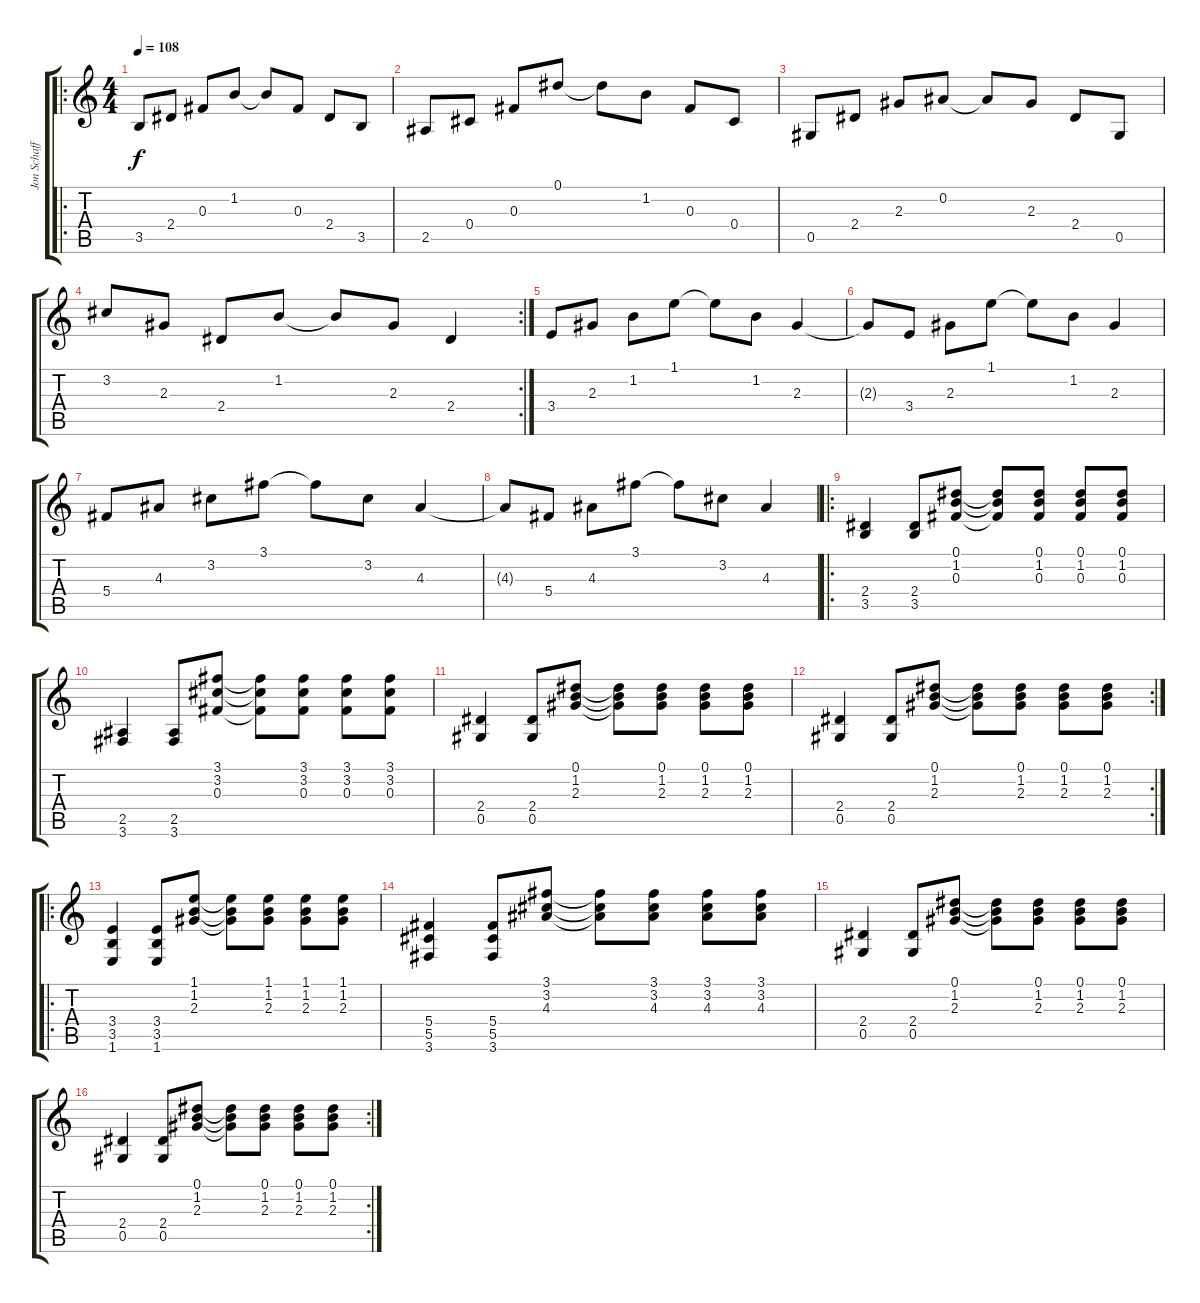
\track ("Jon Schaffer" "Jon Schaff") {instrument acousticguitarsteel}
\staff {score tabs}
\tuning (Eb4 Bb3 Gb3 Db3 Ab2 Eb2) {hide}
\ro
\ts (4 4)
\tempo 108
\clef g2
\ks c
3.5.8{dy f instrument acousticguitarsteel} 2.4.8 0.3.8 1.2.8 1.2{t}.8 0.3.8 2.4.8 3.5.8 |
2.5.8 0.4.8 0.3.8 0.1.8 0.1{t}.8 1.2.8 0.3.8 0.4.8 |
0.5.8 2.4.8 2.3.8 0.2.8 0.2{t}.8 2.3.8 2.4.8 0.5.8 |
\rc 2
3.2.8 2.3.8 2.4.8 1.2.8 1.2{t}.8 2.3.8 2.4.4 |
3.4.8 2.3.8 1.2.8 1.1.8 1.1{t}.8 1.2.8 2.3.4 |
2.3{t}.8 3.4.8 2.3.8 1.1.8 1.1{t}.8 1.2.8 2.3.4 |
5.4.8 4.3.8 3.2.8 3.1.8 3.1{t}.8 3.2.8 4.3.4 |
4.3{t}.8 5.4.8 4.3.8 3.1.8 3.1{t}.8 3.2.8 4.3.4 |
\ro
(2.4 3.5).4 (2.4 3.5).8 (0.1 1.2 0.3).8 (0.1{t} 1.2{t} 0.3{t}).8 (0.1 1.2 0.3).8 (0.1 1.2 0.3).8 (0.1 1.2 0.3).8 |
(2.5 3.6).4 (2.5 3.6).8 (3.1 3.2 0.3).8 (3.1{t} 3.2{t} 0.3{t}).8 (3.1 3.2 0.3).8 (3.1 3.2 0.3).8 (3.1 3.2 0.3).8 |
(2.4 0.5).4 (2.4 0.5).8 (0.1 1.2 2.3).8 (0.1{t} 1.2{t} 2.3{t}).8 (0.1 1.2 2.3).8 (0.1 1.2 2.3).8 (0.1 1.2 2.3).8 |
\rc 2
(2.4 0.5).4 (2.4 0.5).8 (0.1 1.2 2.3).8 (0.1{t} 1.2{t} 2.3{t}).8 (0.1 1.2 2.3).8 (0.1 1.2 2.3).8 (0.1 1.2 2.3).8 |
\ro
(3.4 3.5 1.6).4 (3.4 3.5 1.6).8 (1.1 1.2 2.3).8 (1.1{t} 1.2{t} 2.3{t}).8 (1.1 1.2 2.3).8 (1.1 1.2 2.3).8 (1.1 1.2 2.3).8 |
(5.4 5.5 3.6).4 (5.4 5.5 3.6).8 (3.1 3.2 4.3).8 (3.1{t} 3.2{t} 4.3{t}).8 (3.1 3.2 4.3).8 (3.1 3.2 4.3).8 (3.1 3.2 4.3).8 |
(2.4 0.5).4 (2.4 0.5).8 (0.1 1.2 2.3).8 (0.1{t} 1.2{t} 2.3{t}).8 (0.1 1.2 2.3).8 (0.1 1.2 2.3).8 (0.1 1.2 2.3).8 |
\rc 2
(2.4 0.5).4 (2.4 0.5).8 (0.1 1.2 2.3).8 (0.1{t} 1.2{t} 2.3{t}).8 (0.1 1.2 2.3).8 (0.1 1.2 2.3).8 (0.1 1.2 2.3).8
